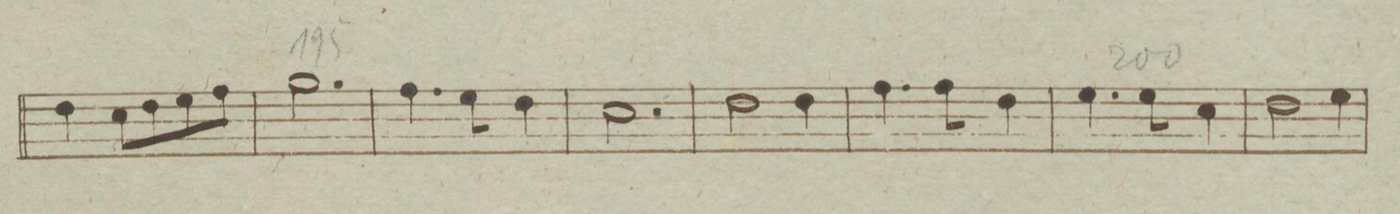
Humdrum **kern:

**kern	**dynam
*I"Oboe Primo.	*
*clefG2	*
*k[b-e-]	*
*met(c)	*
*M3/4	*
4dd\	.
8cc\L	.
8dd\	.
8ee-\	.
8ff\J	.
=196	=196
2.gg\	.
=197	=197
4.ff\	.
8ee-\	.
4dd\	.
=198	=198
2.cc\	.
=199	=199
2dd\	.
4dd\	.
=200	=200
4.ff\	.
8ff\	.
4dd\	.
=201	=201
4.ee-\	.
8ee-\	.
4cc\	.
=202	=202
2dd\	.
4ee-\	.
=203	=203
*-	*-
